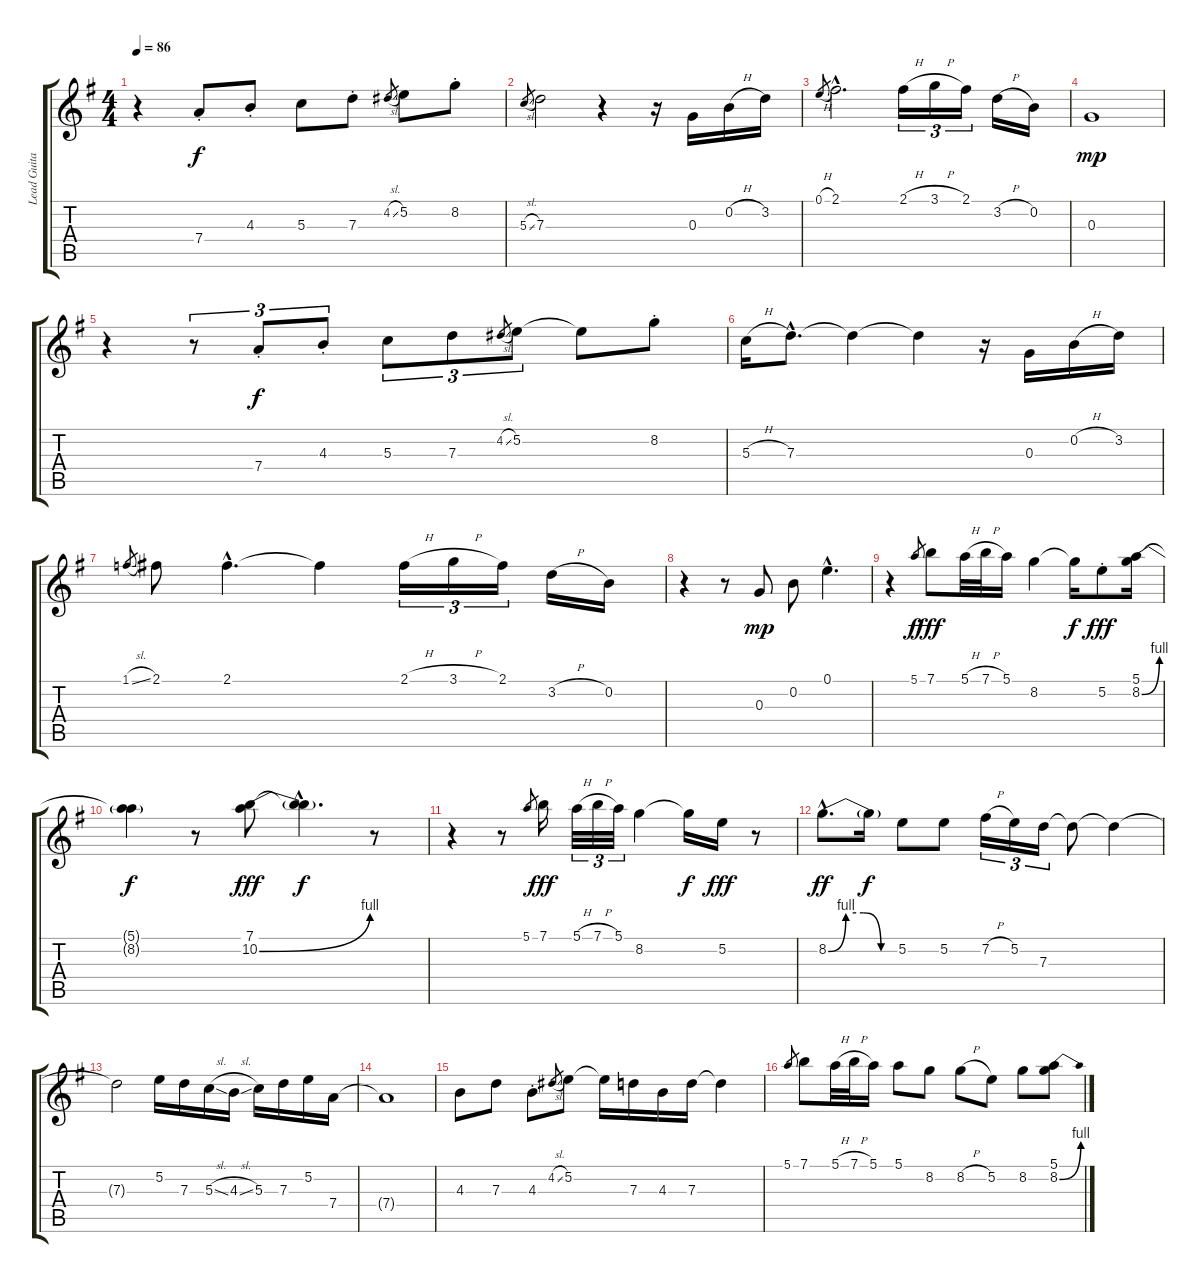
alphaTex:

\track ("Lead Guitar" "Lead Guita") {instrument distortionguitar}
\staff {score tabs}
\tuning (E4 B3 G3 D3 A2 E2) {hide}
\ts (4 4)
\tempo 86
\clef g2
\ks g
r.4{dy f instrument distortionguitar} 7.4{st}.8 4.3{st}.8 5.3.8 7.3{st}.8 4.2{sl}.8{gr} 5.2.8 8.2{st}.8 |
5.3{sl}.8{gr} 7.3.2 r.4 r.16 0.3.16 0.2{h}.16 3.2.16 |
0.1{h}.8{gr} 2.1{hac}.2{d} 2.1{h}.16{tu (3 2)} 3.1{h}.16{tu (3 2)} 2.1.16{tu (3 2)} 3.2{h}.16 0.2.16 |
0.3.1{dy mp} |
r.4 r.8{tu (3 2)} 7.4{st}.8{tu (3 2) dy f} 4.3{st}.8{tu (3 2)} 5.3.8{tu (3 2)} 7.3.8{tu (3 2)} 4.2{sl}.8{gr} 5.2.8{tu (3 2)} 5.2{t}.8 8.2{st}.8 |
5.3{h}.16 7.3{hac}.8{d} 7.3{t}.4 7.3{t}.4 r.16 0.3.16 0.2{h}.16 3.2.16 |
1.1{sl}.8{gr} 2.1.8 2.1{hac}.4{d} 2.1{t}.4 2.1{h}.16{tu (3 2)} 3.1{h}.16{tu (3 2)} 2.1.16{tu (3 2)} 3.2{h}.16 0.2.16 |
r.4 r.8 0.3.8{dy mp} 0.2.8 0.1{hac}.4{d} |
r.4 5.1.8{gr dy f} 7.1.8{dy fff} 5.1{h}.32 7.1{h}.32 5.1.16 8.2.4 8.2{t}.16{dy f} 5.2{st}.8{dy fff} (5.1 8.2{be (bend 0 0 60 4)}).16 |
(5.1{t} 8.2{t}).4{dy f} r.8 (7.1 10.2{be (bend 0 0 60 4)}).8{dy fff} (7.1{hac t} 10.2{hac t}).4{d dy f} r.8 |
r.4 r.8 5.1.8{gr} 7.1.16{dy fff} 5.1{h}.32{tu (3 2)} 7.1{h}.32{tu (3 2)} 5.1.32{tu (3 2)} 8.2.4 8.2{t}.16{dy f} 5.2.16{dy fff} r.8 |
8.2{be (custom 0 0 15 4 30 4 45 0 60 0) hac}.8{d dy ff} 8.2{t}.16{dy f} 5.2.8 5.2.8 7.2{h}.16{tu (3 2)} 5.2.16{tu (3 2)} 7.3.16{tu (3 2)} 7.3{t}.8 7.3{t}.4 |
7.3{t}.2 5.2.16 7.3.16 5.3{sl}.16 4.3{sl}.16 5.3.16 7.3.16 5.2.16 7.4.16 |
7.4{t}.1 |
4.3.8 7.3.8 4.3{st}.8 4.2{sl}.8{gr} 5.2.8 5.2{t}.16 7.3.16 4.3.16 7.3.16 7.3{t}.4 |
5.1.8{gr} 7.1.8 5.1{h}.32 7.1{h}.32 5.1.16 5.1.8 8.2.8 8.2{h}.8 5.2.8 8.2.8 (5.1 8.2{be (bend 0 0 60 4)}).8
